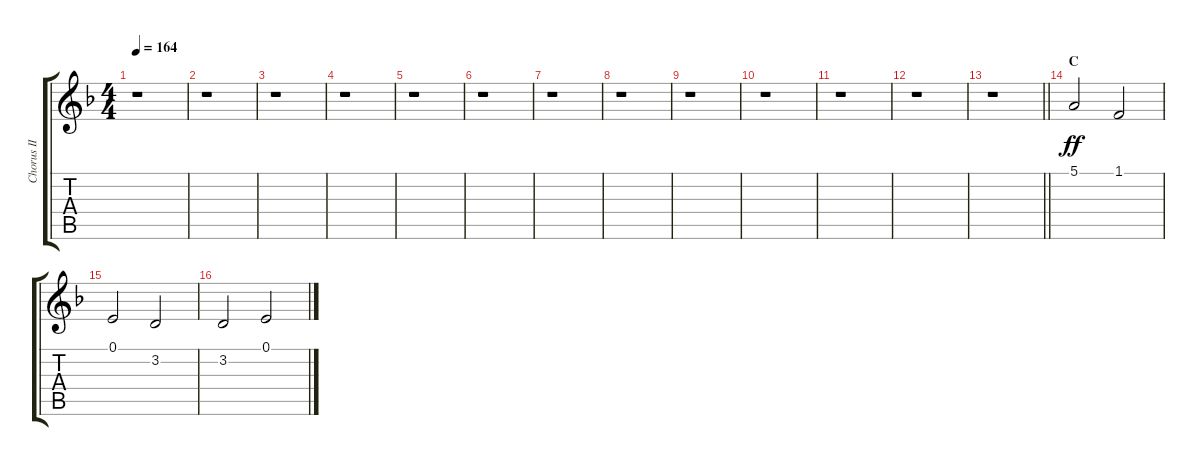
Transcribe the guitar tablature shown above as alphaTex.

\track ("Chorus II" "Chorus II") {instrument voiceoohs}
\staff {score tabs}
\tuning (E4 B3 G3 D3 A2 E2) {hide}
\ts (4 4)
\tempo 164
\clef g2
\ks f
r.1{dy ff} |
r.1 |
r.1 |
r.1 |
r.1 |
r.1 |
r.1 |
r.1 |
r.1 |
r.1 |
r.1 |
r.1 |
\barLineRight lightlight
r.1 |
\section ("" "C")
5.1.2 1.1.2 |
0.1.2 3.2.2 |
3.2.2 0.1.2
